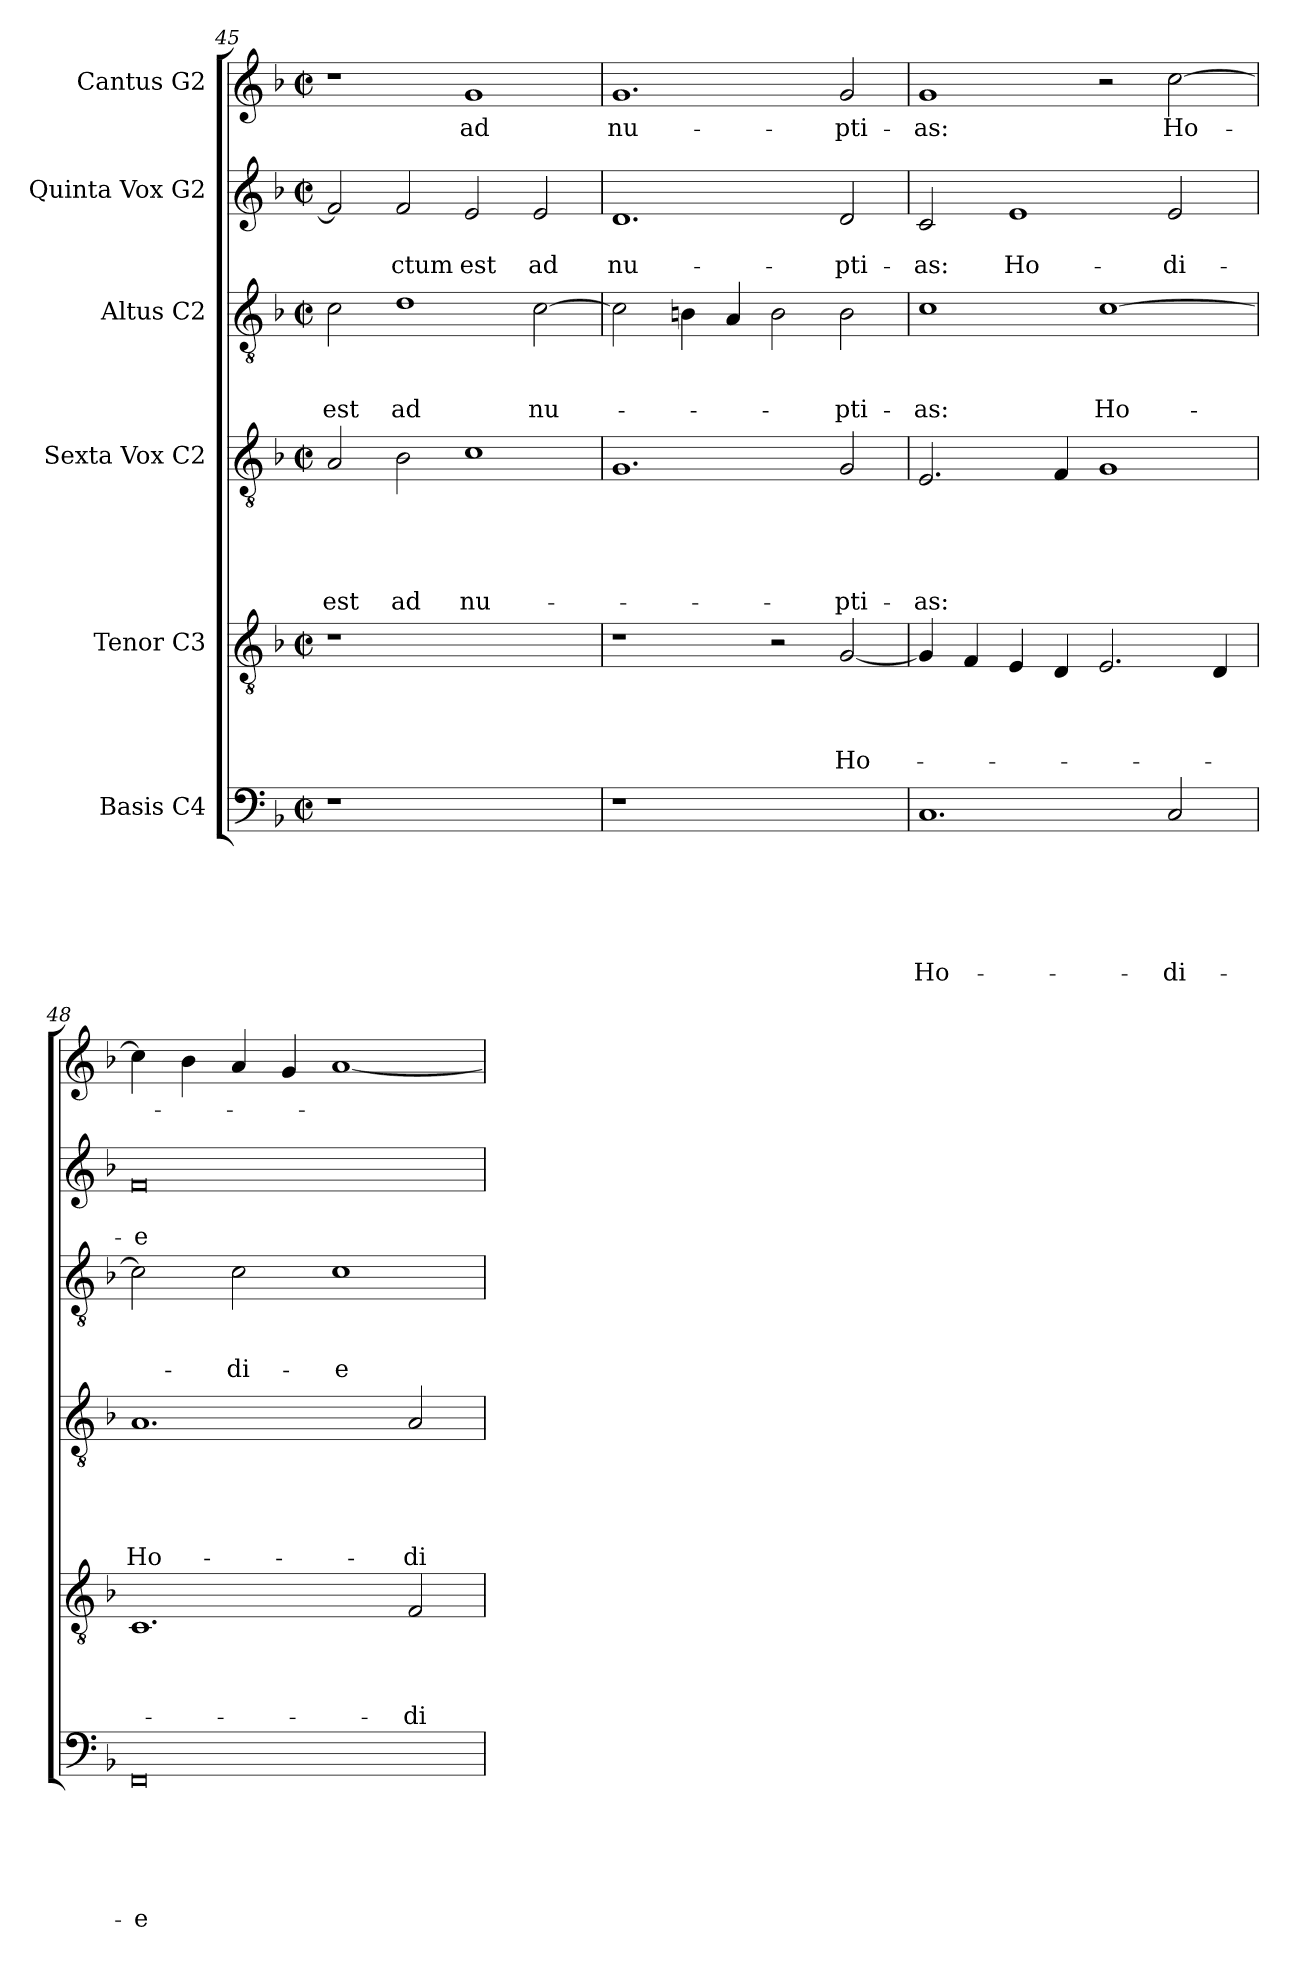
**kern	**text	**text	**text	**text	**text	**text	**kern	**text	**text	**text	**text	**kern	**text	**text	**text	**text	**text	**kern	**text	**text	**text	**kern	**text	**text	**kern	**text
*part6	*part6	*part6	*part6	*part6	*part6	*part6	*part5	*part5	*part5	*part5	*part5	*part4	*part4	*part4	*part4	*part4	*part4	*part3	*part3	*part3	*part3	*part2	*part2	*part2	*part1	*part1
*staff6	*staff6	*staff6	*staff6	*staff6	*staff6	*staff6	*staff5	*staff5	*staff5	*staff5	*staff5	*staff4	*staff4	*staff4	*staff4	*staff4	*staff4	*staff3	*staff3	*staff3	*staff3	*staff2	*staff2	*staff2	*staff1	*staff1
*I"Basis C4	*	*	*	*	*	*	*I"Tenor C3	*	*	*	*	*I"Sexta Vox C2	*	*	*	*	*	*I"Altus C2	*	*	*	*I"Quinta Vox G2	*	*	*I"Cantus G2	*
!!LO:LB:g=z
*clefF4	*	*	*	*	*	*	*clefGv2	*	*	*	*	*clefGv2	*	*	*	*	*	*clefGv2	*	*	*	*clefG2	*	*	*clefG2	*
*k[b-]	*	*	*	*	*	*	*k[b-]	*	*	*	*	*k[b-]	*	*	*	*	*	*k[b-]	*	*	*	*k[b-]	*	*	*k[b-]	*
*F:	*	*	*	*	*	*	*F:	*	*	*	*	*F:	*	*	*	*	*	*F:	*	*	*	*F:	*	*	*F:	*
*M2/2	*	*	*	*	*	*	*M2/2	*	*	*	*	*M2/2	*	*	*	*	*	*M2/2	*	*	*	*M2/2	*	*	*M2/2	*
*met(c|)	*	*	*	*	*	*	*met(c|)	*	*	*	*	*met(c|)	*	*	*	*	*	*met(c|)	*	*	*	*met(c|)	*	*	*met(c|)	*
=45	=45	=45	=45	=45	=45	=45	=45	=45	=45	=45	=45	=45	=45	=45	=45	=45	=45	=45	=45	=45	=45	=45	=45	=45	=45	=45
!	!	!	!	!	!	!	!	!	!	!	!	!	!	!	!	!	!LO:LY:b	!	!	!	!LO:LY:b	!	!	!	!	!
1r	.	.	.	.	.	.	1r	.	.	.	.	2A/	.	.	.	.	est	2c\	.	.	est	2f/]	.	.	1r	.
!	!	!	!	!	!	!	!	!	!	!	!	!	!	!	!	!	!LO:LY:b	!	!	!	!LO:LY:b	!	!	!LO:LY:b	!	!
.	.	.	.	.	.	.	.	.	.	.	.	2B-\	.	.	.	.	ad	1d	.	.	ad	2f/	.	-ctum	.	.
!	!	!	!	!	!	!	!	!	!	!	!	!	!	!	!	!	!LO:LY:b	!	!	!	!	!	!	!LO:LY:b	!	!LO:LY:b
1ryy	.	.	.	.	.	.	1ryy	.	.	.	.	1c	.	.	.	.	nu-	.	.	.	.	2e/	.	est	1g	ad
!	!	!	!	!	!	!	!	!	!	!	!	!	!	!	!	!	!	!	!	!	!LO:LY:b	!	!	!LO:LY:b	!	!
.	.	.	.	.	.	.	.	.	.	.	.	.	.	.	.	.	.	[2c\	.	.	nu-	2e/	.	ad	.	.
=46	=46	=46	=46	=46	=46	=46	=46	=46	=46	=46	=46	=46	=46	=46	=46	=46	=46	=46	=46	=46	=46	=46	=46	=46	=46	=46
!	!	!	!	!	!	!	!	!	!	!	!	!	!	!	!	!	!	!	!	!	!	!	!	!LO:LY:b	!	!LO:LY:b
1r	.	.	.	.	.	.	1r	.	.	.	.	1.G	.	.	.	.	.	2c\]	.	.	.	1.d	.	nu-	1.g	nu-
.	.	.	.	.	.	.	.	.	.	.	.	.	.	.	.	.	.	4Bn\	.	.	.	.	.	.	.	.
.	.	.	.	.	.	.	.	.	.	.	.	.	.	.	.	.	.	4A/	.	.	.	.	.	.	.	.
1ryy	.	.	.	.	.	.	2r	.	.	.	.	.	.	.	.	.	.	2B\	.	.	.	.	.	.	.	.
!	!	!	!	!	!	!	!	!	!	!	!LO:LY:b	!	!	!	!	!	!LO:LY:b	!	!	!	!LO:LY:b	!	!	!LO:LY:b	!	!LO:LY:b
.	.	.	.	.	.	.	[2G/	.	.	.	Ho-	2G/	.	.	.	.	-pti-	2B\	.	.	-pti-	2d/	.	-pti-	2g/	-pti-
=47	=47	=47	=47	=47	=47	=47	=47	=47	=47	=47	=47	=47	=47	=47	=47	=47	=47	=47	=47	=47	=47	=47	=47	=47	=47	=47
!	!	!	!	!	!	!LO:LY:b	!	!	!	!	!	!	!	!	!	!	!LO:LY:b	!	!	!	!LO:LY:b	!	!	!LO:LY:b	!	!LO:LY:b
1.C	.	.	.	.	.	Ho-	4G/]	.	.	.	.	2.E/	.	.	.	.	-as:	1c	.	.	-as:	2c/	.	-as:	1g	-as:
.	.	.	.	.	.	.	4F/	.	.	.	.	.	.	.	.	.	.	.	.	.	.	.	.	.	.	.
!	!	!	!	!	!	!	!	!	!	!	!	!	!	!	!	!	!	!	!	!	!	!	!	!LO:LY:b	!	!
.	.	.	.	.	.	.	4E/	.	.	.	.	.	.	.	.	.	.	.	.	.	.	1e	.	Ho-	.	.
.	.	.	.	.	.	.	4D/	.	.	.	.	4F/	.	.	.	.	.	.	.	.	.	.	.	.	.	.
!	!	!	!	!	!	!	!	!	!	!	!	!	!	!	!	!	!	!	!	!	!LO:LY:b	!	!	!	!	!
.	.	.	.	.	.	.	2.E/	.	.	.	.	1G	.	.	.	.	.	[1c	.	.	Ho-	.	.	.	2r	.
!	!	!	!	!	!	!LO:LY:b	!	!	!	!	!	!	!	!	!	!	!	!	!	!	!	!	!	!LO:LY:b	!	!LO:LY:b
2C/	.	.	.	.	.	-di-	.	.	.	.	.	.	.	.	.	.	.	.	.	.	.	2e/	.	-di-	[2cc\	Ho-
.	.	.	.	.	.	.	4D/	.	.	.	.	.	.	.	.	.	.	.	.	.	.	.	.	.	.	.
=48	=48	=48	=48	=48	=48	=48	=48	=48	=48	=48	=48	=48	=48	=48	=48	=48	=48	=48	=48	=48	=48	=48	=48	=48	=48	=48
!	!	!	!	!	!	!LO:LY:b	!	!	!	!	!	!	!	!	!	!	!LO:LY:b	!	!	!	!	!	!	!LO:LY:b	!	!
0FF	.	.	.	.	.	-e	1.C	.	.	.	.	1.A	.	.	.	.	Ho-	2c\]	.	.	.	0f	.	-e	4cc\]	.
.	.	.	.	.	.	.	.	.	.	.	.	.	.	.	.	.	.	.	.	.	.	.	.	.	4b-\	.
!	!	!	!	!	!	!	!	!	!	!	!	!	!	!	!	!	!	!	!	!	!LO:LY:b	!	!	!	!	!
.	.	.	.	.	.	.	.	.	.	.	.	.	.	.	.	.	.	2c\	.	.	-di-	.	.	.	4a/	.
.	.	.	.	.	.	.	.	.	.	.	.	.	.	.	.	.	.	.	.	.	.	.	.	.	4g/	.
!	!	!	!	!	!	!	!	!	!	!	!	!	!	!	!	!	!	!	!	!	!LO:LY:b	!	!	!	!	!
.	.	.	.	.	.	.	.	.	.	.	.	.	.	.	.	.	.	1c	.	.	-e	.	.	.	[1a	.
!	!	!	!	!	!	!	!	!	!	!	!LO:LY:b	!	!	!	!	!	!LO:LY:b	!	!	!	!	!	!	!	!	!
.	.	.	.	.	.	.	2F/	.	.	.	-di-	2A/	.	.	.	.	-di-	.	.	.	.	.	.	.	.	.
=	=	=	=	=	=	=	=	=	=	=	=	=	=	=	=	=	=	=	=	=	=	=	=	=	=	=
*-	*-	*-	*-	*-	*-	*-	*-	*-	*-	*-	*-	*-	*-	*-	*-	*-	*-	*-	*-	*-	*-	*-	*-	*-	*-	*-
